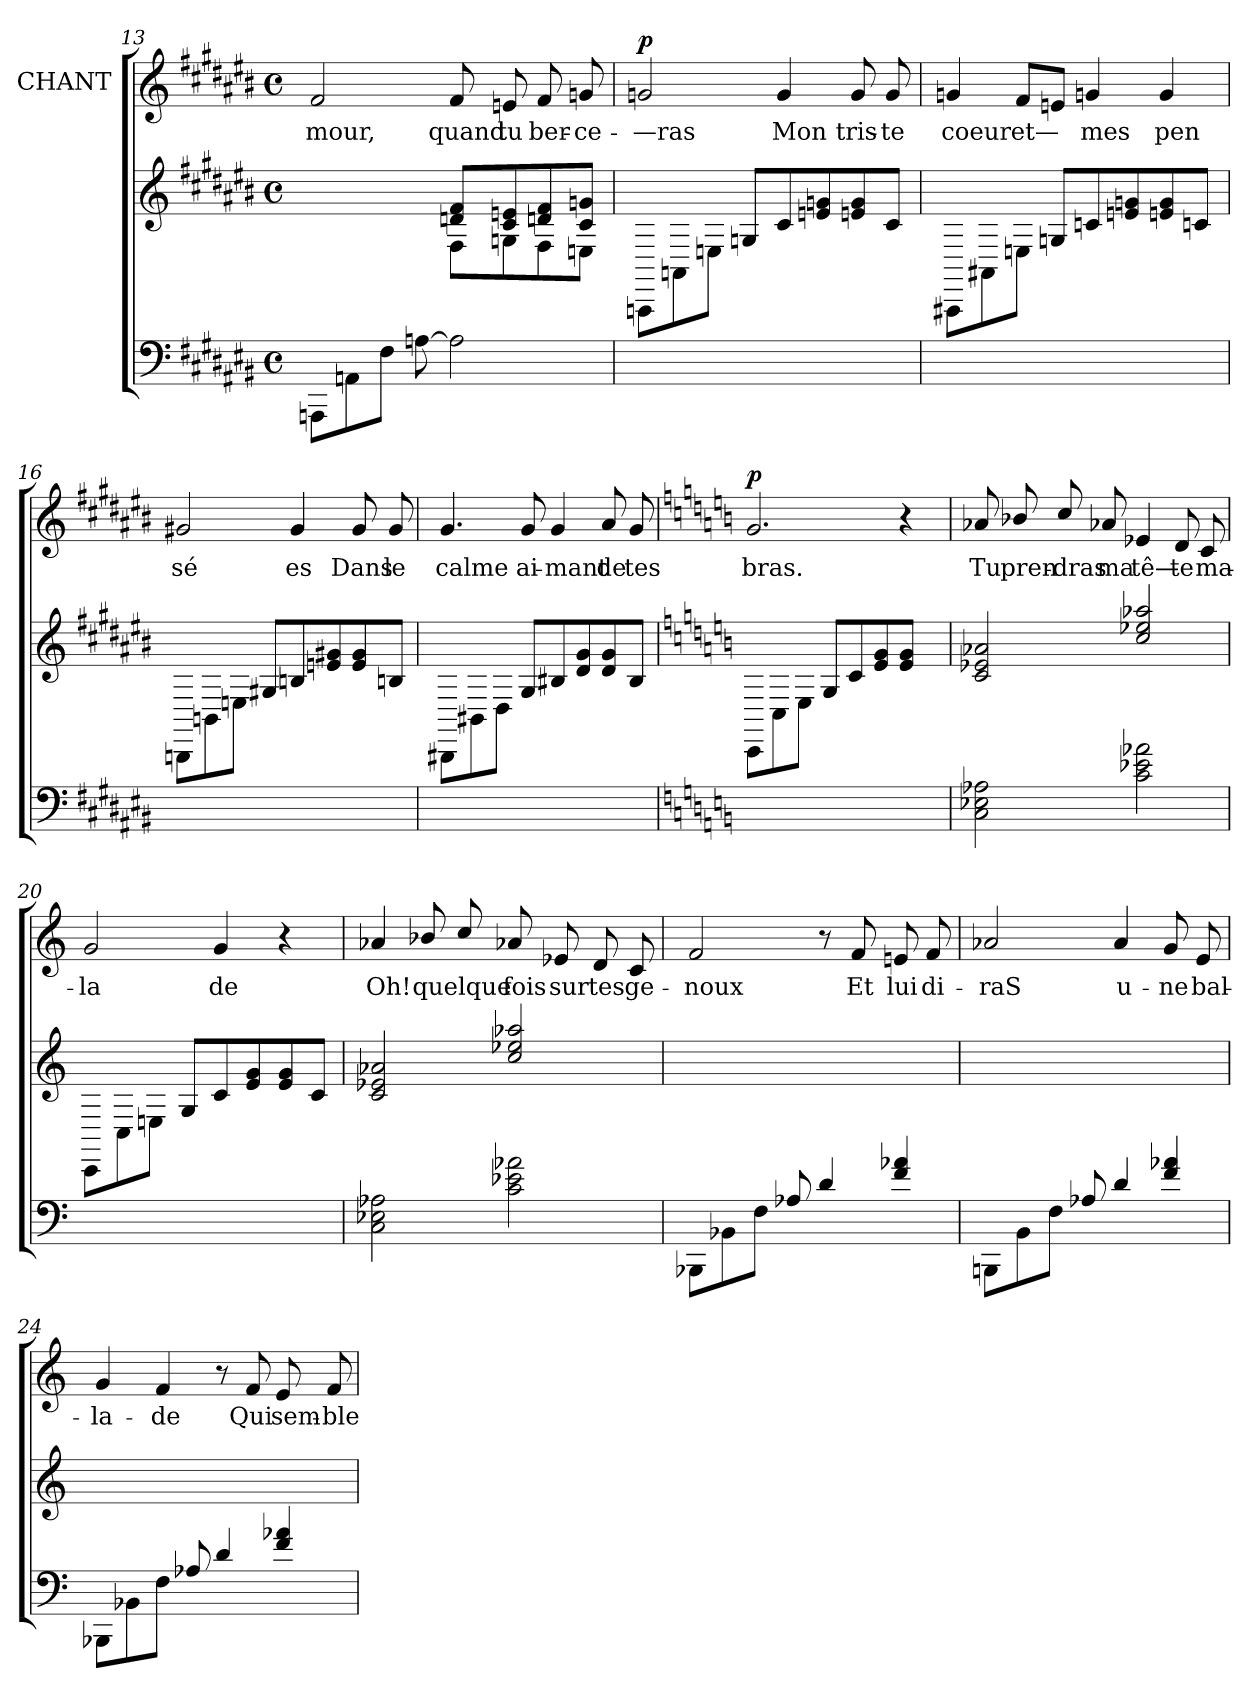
**kern	**kern	**kern	**text	**dynam
*part3	*part2	*part1	*part1	*part1
*staff3	*staff2	*staff1	*staff1	*staff1
*	*	*I"CHANT	*	*
*clefF4	*clefG2	*clefG2	*	*
*k[f#c#g#d#a#e#b#]	*k[f#c#g#d#a#e#b#]	*k[f#c#g#d#a#e#b#]	*	*
*M4/4	*M4/4	*M4/4	*	*
*met(c)	*met(c)	*met(c)	*	*
=13	=13	=13	=13	=13
*	*^	*	*	*
8AAAni\L	8ryy	8ryy	2f#i/	mour,	.
8AAni\	8ryy	8ryy	.	.	.
8F#i\J	8ryy	8ryy	.	.	.
[8Ani\	8ryy	8ryy	.	.	.
2Ai\]	8F#j\L	8f#Z/ 8dnZ/L	8f#i/	quand	.
.	8Gnj\	8enZ/ 8c#Z/	8eni/	tu	.
.	8F#j\	8dnZ/ 8f#Z/	8f#i/	ber-	.
.	8Enj\J	8gnZ/ 8c#Z/J	8gni/	ce-	.
*	*v	*v	*	*	*
!!LO:LB:g=z
=14	=14	=14	=14	=14
*	*^	*	*	*
!	!	!	!	!	!LO:DY:a
*	*v	*v	*	*	*
1ryy	8AAAni\L	2gni/	—ras	p
.	8AAni\	.	.	.
.	8Eni\J	.	.	.
.	8Gni/L	.	.	.
.	8c#i/	4gi/	Mon	.
.	8eni/ 8gni/	.	.	.
.	8eni/ 8gi/	8gi/	tris-	.
.	8c#i/J	8gi/	te	.
=15	=15	=15	=15	=15
1ryy	8AAA#Xi\L	4gni/	coeur	.
.	8AA#Xi\	.	.	.
.	8Eni\J	8f#i/L	et—	.
.	8Gni/L	8eni/J	.	.
.	8cni/	4gni/	mes	.
.	8eni/ 8gni/	.	.	.
.	8gi/ 8eni/	4gi/	pen	.
.	8cni/J	.	.	.
=16	=16	=16	=16	=16
1ryy	8BBBni\L	2g#Xi/	sé	.
.	8BBni\	.	.	.
.	8Eni\J	.	.	.
.	8G#Xi/L	.	.	.
.	8Bni/	4g#i/	es	.
.	8g#Xi/ 8eni/	.	.	.
.	8g#i/ 8ei/	8g#i/	Dans	.
.	8Bni/J	8g#i/	le	.
!!LO:LB:g=z
=17	=17	=17	=17	=17
1ryy	8BBB#Xi\L	4.g#i/	calme	.
.	8BB#Xi\	.	.	.
.	8D#i\J	.	.	.
.	8G#i/L	8g#i/	ai-	.
.	8B#Xi/	4g#i/	mant	.
.	8g#i/ 8d#i/	.	.	.
.	8g#i/ 8d#i/	8a#i/	de	.
.	8B#i/J	8g#i/	tes	.
=18	=18	=18	=18	=18
*k[]	*k[]	*k[]	*	*
!	!	!	!	!LO:DY:a
1ryy	8CCi\L	2.gi/	bras.	p
.	8Ci\	.	.	.
.	8Ei\J	.	.	.
.	8Gi/L	.	.	.
.	8ci/	.	.	.
.	8ei/ 8gi/	.	.	.
.	8gi/ 8ei/J	4r	.	.
.	8ryy	.	.	.
=19	=19	=19	=19	=19
2Cj\ 2E-Xj\ 2A-Xj\	2ci/ 2a-Xi/ 2e-Xi/	8a-Xi/	Tu	.
.	.	8b-Xi/	pren-	.
.	.	8cci/	dras	.
.	.	8a-Xi/	ma	.
2cj\ 2e-Xj\ 2a-Xj\	2aa-Xi/ 2ee-Xi/ 2cci/	4e-Xi/	tê—	.
.	.	8di/	te	.
.	.	8ci/	ma-	.
!!LO:LB:g=z
=20	=20	=20	=20	=20
1ryy	8CCi\L	2gi/	la	.
.	8Ci\	.	.	.
.	8Eni\J	.	.	.
.	8Gi/L	.	.	.
.	8ci/	4gi/	de	.
.	8ei/ 8gi/	.	.	.
.	8ei/ 8gi/	4r	.	.
.	8ci/J	.	.	.
=21	=21	=21	=21	=21
2Cj\ 2E-Xj\ 2A-Xj\	2a-Xi/ 2e-Xi/ 2ci/	4a-Xi/	Oh!	.
.	.	8b-Xi/	quelque	.
.	.	8cci/	--	.
2cj\ 2e-Xj\ 2a-Xj\	2aa-Xi/ 2ee-Xi/ 2cci/	8a-Xi/	fois	.
.	.	8e-Xi/	sur	.
.	.	8di/	tes	.
.	.	8ci/	ge-	.
=22	=22	=22	=22	=22
8BBB-Xi\L	1ryy	2fi/	noux	.
8BB-Xi\	.	.	.	.
8Fi\J	.	.	.	.
8A-Xi/	.	.	.	.
4di/	.	8r	.	.
.	.	8fi/	Et	.
4a-Xi/ 4fi/	.	8eni/	lui	.
.	.	8fi/	di-	.
!!LO:PB:g=z
=23	=23	=23	=23	=23
8BBBni\L	1ryy	2a-Xi/	raS	.
8BBi\	.	.	.	.
8Fi\J	.	.	.	.
8A-Xi/	.	.	.	.
4di/	.	4a-i/	u-	.
4fi/ 4a-Xi/	.	8gi/	ne	.
.	.	8ei/	bal-	.
=24	=24	=24	=24	=24
8BBB-Xi\L	1ryy	4gi/	la-	.
8BB-Xi\	.	.	.	.
8Fi\J	.	4fi/	de	.
8A-Xi/	.	.	.	.
4di/	.	8r	.	.
.	.	8fi/	Qui	.
4fi/ 4a-Xi/	.	8ei/	sem-	.
.	.	8fi/	ble-	.
=	=	=	=	=
*-	*-	*-	*-	*-
